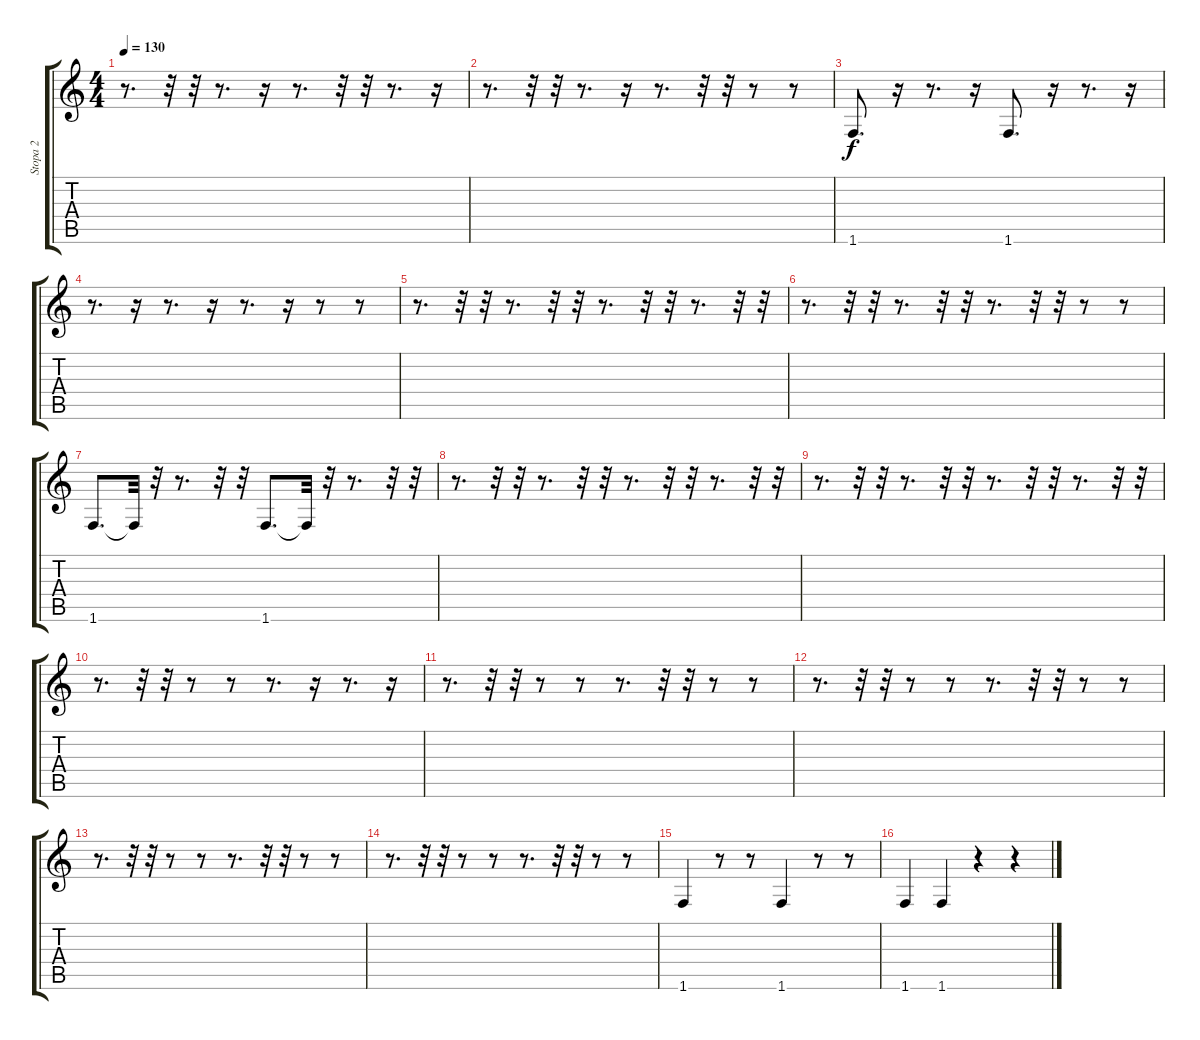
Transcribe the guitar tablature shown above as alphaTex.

\track ("Stopa 2" "Stopa 2") {instrument fretlessbass}
\staff {score tabs}
\tuning (E4 B3 G3 D3 A2 E2) {hide}
\ts (4 4)
\tempo 130
\clef g2
\ks c
r.8{d dy f} r.32 r.32 r.8{d} r.16 r.8{d} r.32 r.32 r.8{d} r.16 |
r.8{d} r.32 r.32 r.8{d} r.16 r.8{d} r.32 r.32 r.8 r.8 |
1.6.8{d} r.16 r.8{d} r.16 1.6.8{d} r.16 r.8{d} r.16 |
r.8{d} r.16 r.8{d} r.16 r.8{d} r.16 r.8 r.8 |
r.8{d} r.32 r.32 r.8{d} r.32 r.32 r.8{d} r.32 r.32 r.8{d} r.32 r.32 |
r.8{d} r.32 r.32 r.8{d} r.32 r.32 r.8{d} r.32 r.32 r.8 r.8 |
1.6.8{d} 1.6{t}.32 r.32 r.8{d} r.32 r.32 1.6.8{d} 1.6{t}.32 r.32 r.8{d} r.32 r.32 |
r.8{d} r.32 r.32 r.8{d} r.32 r.32 r.8{d} r.32 r.32 r.8{d} r.32 r.32 |
r.8{d} r.32 r.32 r.8{d} r.32 r.32 r.8{d} r.32 r.32 r.8{d} r.32 r.32 |
r.8{d} r.32 r.32 r.8 r.8 r.8{d} r.16 r.8{d} r.16 |
r.8{d} r.32 r.32 r.8 r.8 r.8{d} r.32 r.32 r.8 r.8 |
r.8{d} r.32 r.32 r.8 r.8 r.8{d} r.32 r.32 r.8 r.8 |
r.8{d} r.32 r.32 r.8 r.8 r.8{d} r.32 r.32 r.8 r.8 |
r.8{d} r.32 r.32 r.8 r.8 r.8{d} r.32 r.32 r.8 r.8 |
1.6.4 r.8 r.8 1.6.4 r.8 r.8 |
1.6.4 1.6.4 r.4 r.4
